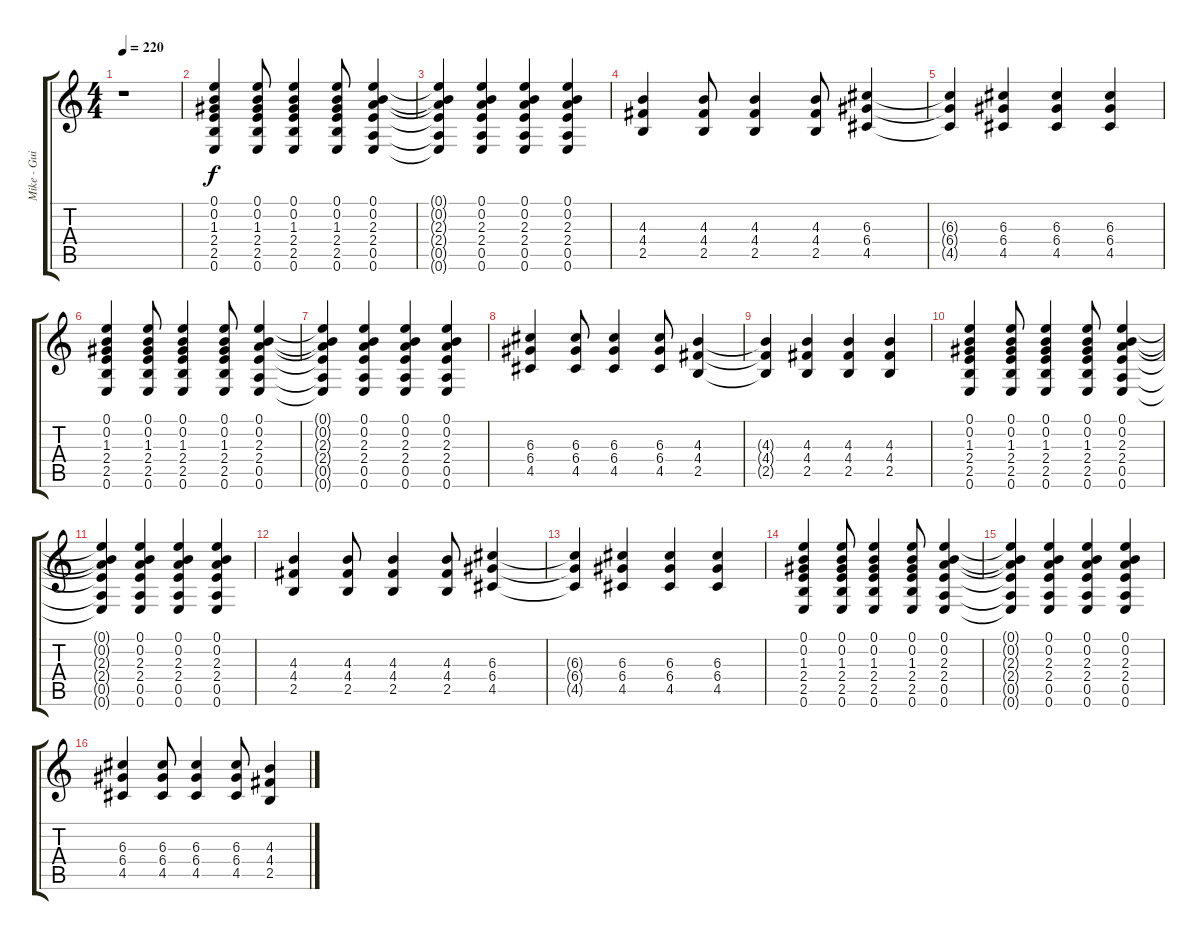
\track ("Mike - Guitar" "Mike - Gui") {instrument distortionguitar}
\staff {score tabs}
\tuning (E4 B3 G3 D3 A2 E2) {hide}
\ts (4 4)
\tempo 220
\clef g2
\ks c
r.1{dy f instrument distortionguitar} |
(0.1 0.2 1.3 2.4 2.5 0.6).4{volume 9 balance 0 instrument acousticguitarsteel} (0.1 0.2 1.3 2.4 2.5 0.6).8 (0.1 0.2 1.3 2.4 2.5 0.6).4 (0.1 0.2 1.3 2.4 2.5 0.6).8 (0.1 0.2 2.3 2.4 0.5 0.6).4 |
(0.1{t} 0.2{t} 2.3{t} 2.4{t} 0.5{t} 0.6{t}).4 (0.1 0.2 2.3 2.4 0.5 0.6).4 (0.1 0.2 2.3 2.4 0.5 0.6).4 (0.1 0.2 2.3 2.4 0.5 0.6).4 |
(4.3 4.4 2.5).4 (4.3 4.4 2.5).8 (4.3 4.4 2.5).4 (4.3 4.4 2.5).8 (6.3 6.4 4.5).4 |
(6.3{t} 6.4{t} 4.5{t}).4 (6.3 6.4 4.5).4 (6.3 6.4 4.5).4 (6.3 6.4 4.5).4 |
(0.1 0.2 1.3 2.4 2.5 0.6).4 (0.1 0.2 1.3 2.4 2.5 0.6).8 (0.1 0.2 1.3 2.4 2.5 0.6).4 (0.1 0.2 1.3 2.4 2.5 0.6).8 (0.1 0.2 2.3 2.4 0.5 0.6).4 |
(0.1{t} 0.2{t} 2.3{t} 2.4{t} 0.5{t} 0.6{t}).4 (0.1 0.2 2.3 2.4 0.5 0.6).4 (0.1 0.2 2.3 2.4 0.5 0.6).4 (0.1 0.2 2.3 2.4 0.5 0.6).4 |
(6.3 6.4 4.5).4 (6.3 6.4 4.5).8 (6.3 6.4 4.5).4 (6.3 6.4 4.5).8 (4.3 4.4 2.5).4 |
(4.3{t} 4.4{t} 2.5{t}).4 (4.3 4.4 2.5).4 (4.3 4.4 2.5).4 (4.3 4.4 2.5).4 |
(0.1 0.2 1.3 2.4 2.5 0.6).4 (0.1 0.2 1.3 2.4 2.5 0.6).8 (0.1 0.2 1.3 2.4 2.5 0.6).4 (0.1 0.2 1.3 2.4 2.5 0.6).8 (0.1 0.2 2.3 2.4 0.5 0.6).4 |
(0.1{t} 0.2{t} 2.3{t} 2.4{t} 0.5{t} 0.6{t}).4 (0.1 0.2 2.3 2.4 0.5 0.6).4 (0.1 0.2 2.3 2.4 0.5 0.6).4 (0.1 0.2 2.3 2.4 0.5 0.6).4 |
(4.3 4.4 2.5).4 (4.3 4.4 2.5).8 (4.3 4.4 2.5).4 (4.3 4.4 2.5).8 (6.3 6.4 4.5).4 |
(6.3{t} 6.4{t} 4.5{t}).4 (6.3 6.4 4.5).4 (6.3 6.4 4.5).4 (6.3 6.4 4.5).4 |
(0.1 0.2 1.3 2.4 2.5 0.6).4 (0.1 0.2 1.3 2.4 2.5 0.6).8 (0.1 0.2 1.3 2.4 2.5 0.6).4 (0.1 0.2 1.3 2.4 2.5 0.6).8 (0.1 0.2 2.3 2.4 0.5 0.6).4 |
(0.1{t} 0.2{t} 2.3{t} 2.4{t} 0.5{t} 0.6{t}).4 (0.1 0.2 2.3 2.4 0.5 0.6).4 (0.1 0.2 2.3 2.4 0.5 0.6).4 (0.1 0.2 2.3 2.4 0.5 0.6).4 |
(6.3 6.4 4.5).4 (6.3 6.4 4.5).8 (6.3 6.4 4.5).4 (6.3 6.4 4.5).8 (4.3 4.4 2.5).4
